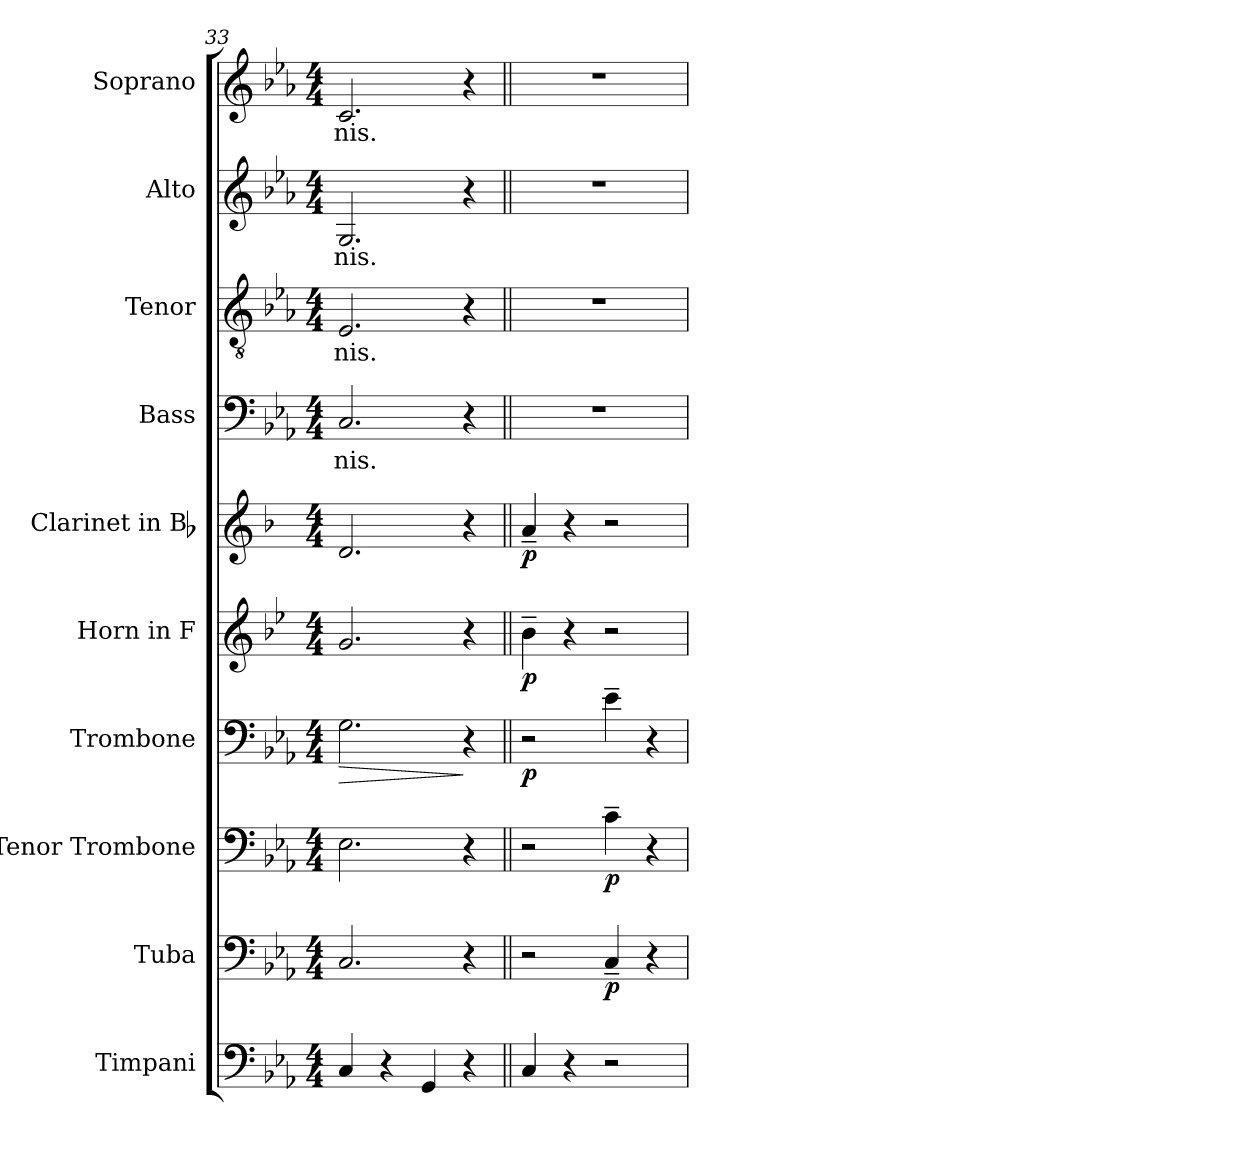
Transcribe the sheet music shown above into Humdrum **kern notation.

**kern	**kern	**dynam	**kern	**dynam	**kern	**dynam	**kern	**dynam	**kern	**dynam	**kern	**text	**kern	**text	**kern	**text	**kern	**text
*part10	*part9	*part9	*part8	*part8	*part7	*part7	*part6	*part6	*part5	*part5	*part4	*part4	*part3	*part3	*part2	*part2	*part1	*part1
*staff10	*staff9	*staff9	*staff8	*staff8	*staff7	*staff7	*staff6	*staff6	*staff5	*staff5	*staff4	*staff4	*staff3	*staff3	*staff2	*staff2	*staff1	*staff1
*I"Timpani	*I"Tuba	*	*I"Tenor Trombone	*	*I"Trombone	*	*I"Horn in F	*	*I"Clarinet in Bb	*	*I"Bass	*	*I"Tenor	*	*I"Alto	*	*I"Soprano	*
*I'Timp.	*I'Tba.	*	*I'Ten. Tbn.	*	*I'Tbn.	*	*I'Hn.	*	*I'Cl.	*	*I'B.	*	*I'T.	*	*I'A.	*	*I'S.	*
*clefF4	*clefF4	*	*clefF4	*	*clefF4	*	*clefG2	*	*clefG2	*	*clefF4	*	*clefGv2	*	*clefG2	*	*clefG2	*
*	*	*	*	*	*	*	*ITrd4c7	*	*ITrd1c2	*	*	*	*ITrd7c12	*	*	*	*	*
*k[b-e-a-]	*k[b-e-a-]	*	*k[b-e-a-]	*	*k[b-e-a-]	*	*k[b-e-a-]	*	*k[b-e-a-]	*	*k[b-e-a-]	*	*k[b-e-a-]	*	*k[b-e-a-]	*	*k[b-e-a-]	*
*c:	*c:	*	*c:	*	*c:	*	*c:	*	*c:	*	*c:	*	*c:	*	*c:	*	*c:	*
*M4/4	*M4/4	*	*M4/4	*	*M4/4	*	*M4/4	*	*M4/4	*	*M4/4	*	*M4/4	*	*M4/4	*	*M4/4	*
=33	=33	=33	=33	=33	=33	=33	=33	=33	=33	=33	=33	=33	=33	=33	=33	=33	=33	=33
!	!	!	!	!	!	!LO:HP:b	!	!	!	!	!	!	!	!	!	!	!	!
!	!	!	!	!	!	!	!	!	!	!	!	!LO:LY:b:color=#000000	!	!	!	!	!	!
!	!	!	!	!	!	!	!	!	!	!	!	!	!	!LO:LY:b:color=#000000	!	!	!	!
!	!	!	!	!	!	!	!	!	!	!	!	!	!	!	!	!LO:LY:b:color=#000000	!	!
!	!	!	!	!	!	!	!	!	!	!	!	!	!	!	!	!	!	!LO:LY:b:color=#000000
4Ci/	2.Ci/	.	2.E-i\	.	2.Gi\	>	2.ci/	.	2.ci/	.	2.Ci/	-nis.	2.EE-i/	-nis.	2.Gi/	-nis.	2.ci/	-nis.
4r	.	.	.	.	.	.	.	.	.	.	.	.	.	.	.	.	.	.
4GGi/	.	.	.	.	.	.	.	.	.	.	.	.	.	.	.	.	.	.
4r	4r	.	4r	.	4r	]	4r	.	4r	.	4r	.	4r	.	4r	.	4r	.
=34||	=34||	=34||	=34||	=34||	=34||	=34||	=34||	=34||	=34||	=34||	=34||	=34||	=34||	=34||	=34||	=34||	=34||	=34||
4Ci/	2r	.	2r	.	2r	p	4e-~i\	p	4g~i/	p	1r	.	1r	.	1r	.	1r	.
4r	.	.	.	.	.	.	4r	.	4r	.	.	.	.	.	.	.	.	.
2r	4C~i/	p	4c~i\	p	4e-~i\	.	2r	.	2r	.	.	.	.	.	.	.	.	.
.	4r	.	4r	.	4r	.	.	.	.	.	.	.	.	.	.	.	.	.
=	=	=	=	=	=	=	=	=	=	=	=	=	=	=	=	=	=	=
*-	*-	*-	*-	*-	*-	*-	*-	*-	*-	*-	*-	*-	*-	*-	*-	*-	*-	*-
